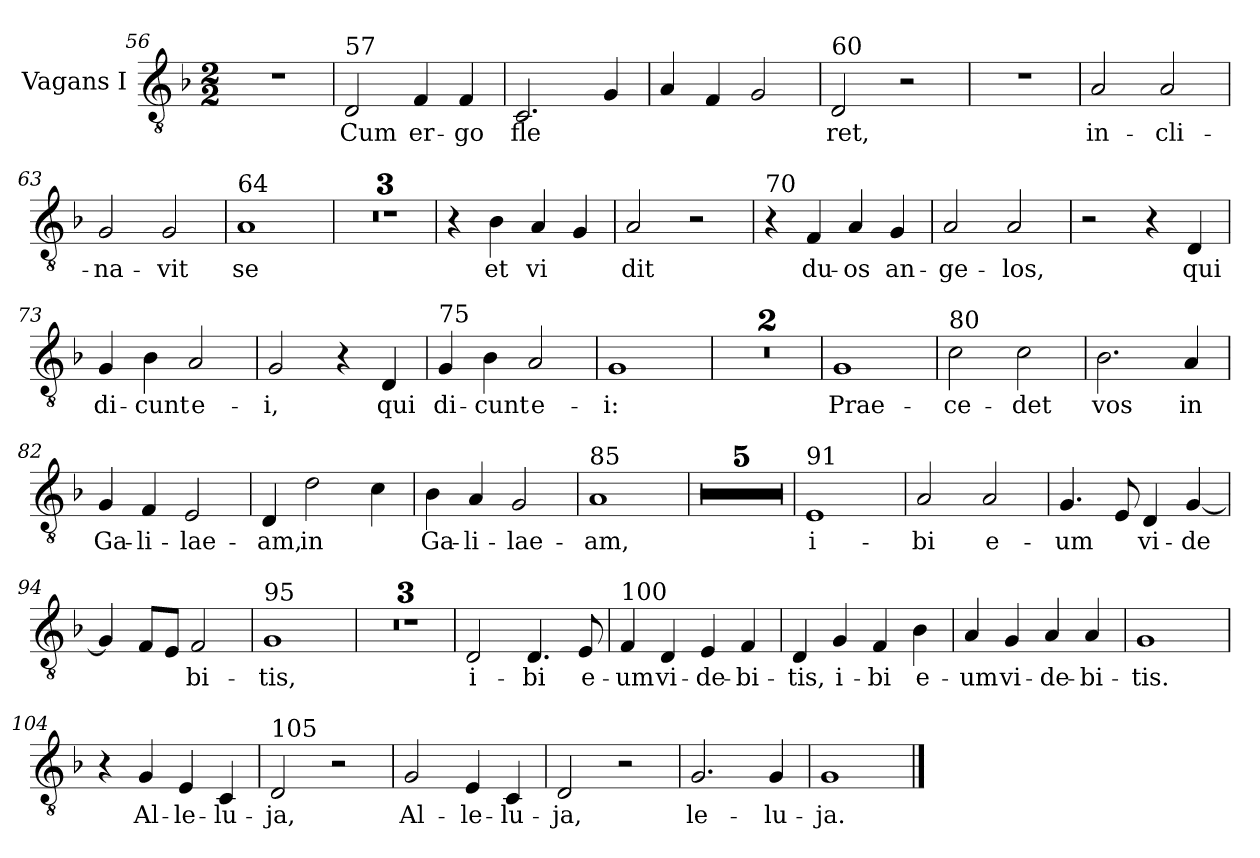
**kern	**text
*part1	*part1
*staff1	*staff1
*I"Vagans I	*
*I'V I	*
*clefGv2	*
*k[b-]	*
*M2/2	*
=56	=56
1r	.
=57	=57
!LO:TX:a:t=57	!
!	!LO:LY:b
2D/	Cum
!	!LO:LY:b
4F/	er-
!	!LO:LY:b
4F/	go
=58	=58
!	!LO:LY:b
2.C/	fle-
4G/	.
=59	=59
4A/	.
!	!LO:LY:b
4F/	-
2G/	.
=60	=60
!LO:TX:a:t=60	!
!	!LO:LY:b
2D/	ret,
2r	.
=61	=61
1r	.
=62	=62
!	!LO:LY:b
2A/	in-
!	!LO:LY:b
2A/	cli-
!!LO:LB:g=z
=63	=63
!	!LO:LY:b
2G/	na-
!	!LO:LY:b
2G/	vit
=64	=64
!LO:TX:a:t=64	!
!	!LO:LY:b
1A	se
=65	=65
1r	.
=66	=66
1r	.
=67	=67
1r	.
=68	=68
4r	.
!	!LO:LY:b
4B-\	et
!	!LO:LY:b
4A/	vi
!	!LO:LY:b
4G/	-
=69	=69
!	!LO:LY:b
2A/	dit
2r	.
=70	=70
!LO:TX:a:t=70	!
4r	.
!	!LO:LY:b
4F/	du-
!	!LO:LY:b
4A/	os
!	!LO:LY:b
4G/	an-
=71	=71
!	!LO:LY:b
2A/	ge-
!	!LO:LY:b
2A/	los,
!!LO:LB:g=z
=72	=72
2r	.
4r	.
!	!LO:LY:b
4D/	qui
!!LO:PB:g=z
=73	=73
!	!LO:LY:b
4G/	di-
!	!LO:LY:b
4B-\	cunt
!	!LO:LY:b
2A/	e-
=74	=74
!	!LO:LY:b
2G/	i,
4r	.
!	!LO:LY:b
4D/	qui
=75	=75
!LO:TX:a:t=75	!
!	!LO:LY:b
4G/	di-
!	!LO:LY:b
4B-\	cunt
!	!LO:LY:b
2A/	e-
=76	=76
!	!LO:LY:b
1G	i:
=77	=77
1r	.
=78	=78
1r	.
=79	=79
!	!LO:LY:b
1G	Prae-
=80	=80
!LO:TX:a:t=80	!
!	!LO:LY:b
2c\	ce-
!	!LO:LY:b
2c\	det
=81	=81
!	!LO:LY:b
2.B-\	vos
!	!LO:LY:b
4A/	in
!!LO:LB:g=z
=82	=82
!	!LO:LY:b
4G/	Ga-
!	!LO:LY:b
4F/	li-
!	!LO:LY:b
2E/	lae-
=83	=83
!	!LO:LY:b
4D/	am,
!	!LO:LY:b
2d\	in
4c\	.
=84	=84
!	!LO:LY:b
4B-\	Ga-
!	!LO:LY:b
4A/	li-
!	!LO:LY:b
2G/	lae-
=85	=85
!LO:TX:a:t=85	!
!	!LO:LY:b
1A	am,
=86	=86
1r	.
=87	=87
1r	.
=88	=88
1r	.
=89	=89
1r	.
=90	=90
1r	.
=91	=91
!LO:TX:a:t=91	!
!	!LO:LY:b
1E	i-
!!LO:LB:g=z
=92	=92
!	!LO:LY:b
2A/	bi
!	!LO:LY:b
2A/	e-
!!LO:LB:g=z
=93	=93
!	!LO:LY:b
4.G/	um
8E/	.
!	!LO:LY:b
4D/	vi-
!	!LO:LY:b
[4G/	de-
!!LO:PB:g=z
=94	=94
!	!LO:LY:b
4G/]	-
8F/L	.
8E/J	.
!	!LO:LY:b
2F/	bi-
=95	=95
!LO:TX:a:t=95	!
!	!LO:LY:b
1G	tis,
=96	=96
1r	.
=97	=97
1r	.
=98	=98
1r	.
=99	=99
!	!LO:LY:b
2D/	i-
!	!LO:LY:b
4.D/	bi
!	!LO:LY:b
8E/	e-
=100	=100
!LO:TX:a:t=100	!
!	!LO:LY:b
4F/	um
!	!LO:LY:b
4D/	vi-
!	!LO:LY:b
4E/	de-
!	!LO:LY:b
4F/	bi-
=101	=101
!	!LO:LY:b
4D/	tis,
!	!LO:LY:b
4G/	i-
!	!LO:LY:b
4F/	bi
!	!LO:LY:b
4B-\	e-
!!LO:LB:g=z
=102	=102
!	!LO:LY:b
4A/	um
!	!LO:LY:b
4G/	vi-
!	!LO:LY:b
4A/	de-
!	!LO:LY:b
4A/	bi-
=103	=103
!	!LO:LY:b
1G	tis.
=104	=104
4r	.
!	!LO:LY:b
4G/	Al-
!	!LO:LY:b
4E/	le-
!	!LO:LY:b
4C/	lu-
=105	=105
!LO:TX:a:t=105	!
!	!LO:LY:b
2D/	ja,
2r	.
=106	=106
!	!LO:LY:b
2G/	Al-
!	!LO:LY:b
4E/	le-
!	!LO:LY:b
4C/	lu-
=107	=107
!	!LO:LY:b
2D/	ja,
2r	.
=108	=108
!	!LO:LY:b
2.G/	-le-
!	!LO:LY:b
4G/	lu-
=109	=109
!	!LO:LY:b
1G	ja.
==	==
*-	*-
